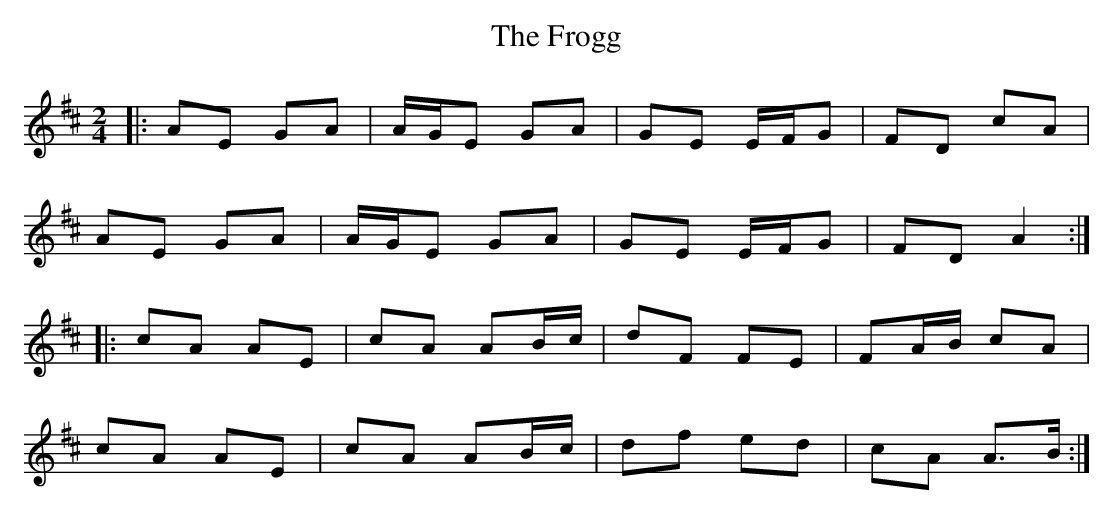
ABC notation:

X:1
T: The Frogg
M: 2/4
L: 1/8
K: Amix
|:AE GA|A/G/E GA|GE E/F/G|FD cA|
AE GA|A/G/E GA|GE E/F/G|FD A2:|
|:cA AE|cA AB/c/|dF FE|FA/B/ cA|
cA AE|cA AB/c/|df ed|cA A>B:|
